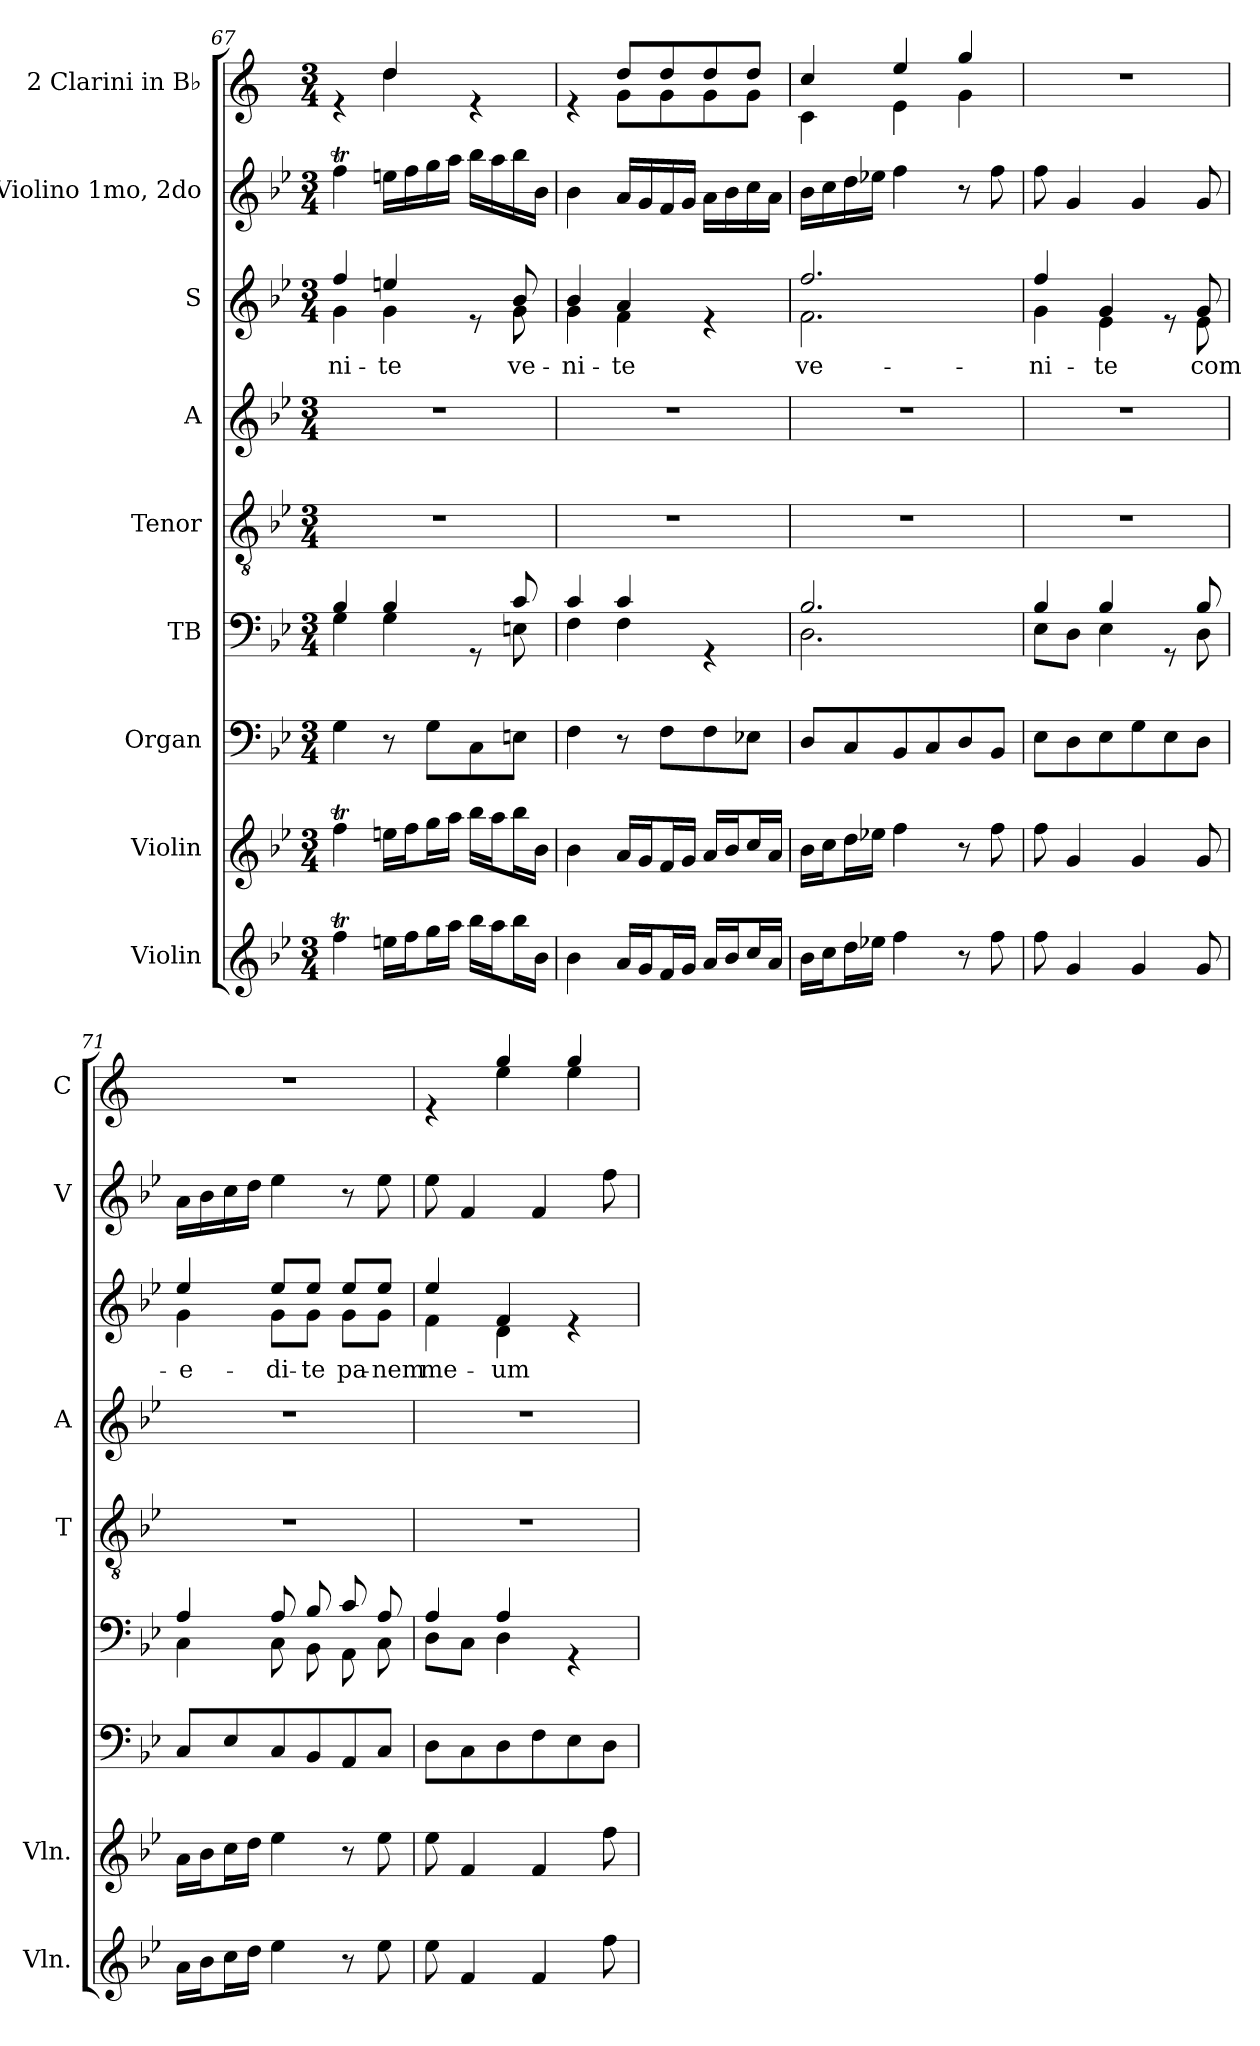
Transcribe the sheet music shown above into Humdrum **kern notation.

**kern	**kern	**kern	**kern	**kern	**kern	**kern	**text	**kern	**kern
*part9	*part8	*part7	*part6	*part5	*part4	*part3	*part3	*part2	*part1
*staff9	*staff8	*staff7	*staff6	*staff5	*staff4	*staff3	*staff3	*staff2	*staff1
*I"Violin	*I"Violin	*I"Organ	*I"TB	*I"Tenor	*I"A	*I"S	*	*I"Violino 1mo, 2do	*I"2 Clarini in B♭
*I'Vln.	*I'Vln.	*	*	*I'T	*I'A	*	*	*I'V	*I'C
*clefG2	*clefG2	*clefF4	*clefF4	*clefGv2	*clefG2	*clefG2	*	*clefG2	*clefG2
*	*	*	*	*	*	*	*	*	*ITrd1c2
*k[b-e-]	*k[b-e-]	*k[b-e-]	*k[b-e-]	*k[b-e-]	*k[b-e-]	*k[b-e-]	*	*k[b-e-]	*k[b-e-]
*M3/4	*M3/4	*M3/4	*M3/4	*M3/4	*M3/4	*M3/4	*	*M3/4	*M3/4
=67	=67	=67	=67	=67	=67	=67	=67	=67	=67
*	*	*	*^	*	*	*^	*	*	*
!	!	!	!	!	!	!	!	!	!LO:LY:b	!	!
*	*	*	*	*	*	*	*	*	*	*	*^
4ffT\	4ffT\	4G\	4B-/	4G\	2.r	2.r	4ff/	4g\	-ni-	4ffT\	4re	4ryy
!	!	!	!	!	!	!	!	!	!LO:LY:b	!	!	!
16een\LL	16een\LL	8r	4B-/	4G\	.	.	4een/	4g\	-te	16een\LL	4cc/	4cc\
16ff\J	16ff\J	.	.	.	.	.	.	.	.	16ff\	.	.
16gg\L	16gg\L	8G\L	.	.	.	.	.	.	.	16gg\	.	.
16aa\JJ	16aa\JJ	.	.	.	.	.	.	.	.	16aa\JJ	.	.
16bb-\LL	16bb-\LL	8C\	8rGG	8ryy	.	.	8re	8ryy	.	16bb-\LL	4re	4ryy
16aa\J	16aa\J	.	.	.	.	.	.	.	.	16aa\	.	.
!	!	!	!	!	!	!	!	!	!LO:LY:b	!	!	!
16bb-\L	16bb-\L	8En\J	8c/	8En\	.	.	8b-/	8g\	ve-	16bb-\	.	.
16b-\JJ	16b-\JJ	.	.	.	.	.	.	.	.	16b-\JJ	.	.
=68	=68	=68	=68	=68	=68	=68	=68	=68	=68	=68	=68	=68
!	!	!	!	!	!	!	!	!	!LO:LY:b	!	!	!
4b-\	4b-\	4F\	4c/	4F\	2.r	2.r	4b-/	4g\	-ni-	4b-\	4re	4ryy
!	!	!	!	!	!	!	!	!	!LO:LY:b	!	!	!
16a/LL	16a/LL	8r	4c/	4F\	.	.	4a/	4f\	-te	16a/LL	8cc/L	8f\L
16g/J	16g/J	.	.	.	.	.	.	.	.	16g/	.	.
16f/L	16f/L	8F\L	.	.	.	.	.	.	.	16f/	8cc/	8f\
16g/JJ	16g/JJ	.	.	.	.	.	.	.	.	16g/JJ	.	.
16a/LL	16a/LL	8F\	4rGG	4ryy	.	.	4re	4ryy	.	16a\LL	8cc/	8f\
16b-/J	16b-/J	.	.	.	.	.	.	.	.	16b-\	.	.
16cc/L	16cc/L	8E-X\J	.	.	.	.	.	.	.	16cc\	8cc/J	8f\J
16a/JJ	16a/JJ	.	.	.	.	.	.	.	.	16a\JJ	.	.
=69	=69	=69	=69	=69	=69	=69	=69	=69	=69	=69	=69	=69
!	!	!	!	!	!	!	!	!	!LO:LY:b	!	!	!
16b-\LL	16b-\LL	8D/L	2.B-/	2.D\	2.r	2.r	2.ff/	2.f\	ve-	16b-\LL	4b-/	4B-\
16cc\J	16cc\J	.	.	.	.	.	.	.	.	16cc\	.	.
16dd\L	16dd\L	8C/	.	.	.	.	.	.	.	16dd\	.	.
16ee-X\JJ	16ee-X\JJ	.	.	.	.	.	.	.	.	16ee-X\JJ	.	.
4ff\	4ff\	8BB-/	.	.	.	.	.	.	.	4ff\	4dd/	4d\
.	.	8C/	.	.	.	.	.	.	.	.	.	.
8r	8r	8D/	.	.	.	.	.	.	.	8r	4ff/	4f\
8ff\	8ff\	8BB-/J	.	.	.	.	.	.	.	8ff\	.	.
*	*	*	*	*	*	*	*	*	*	*	*v	*v
=70	=70	=70	=70	=70	=70	=70	=70	=70	=70	=70	=70
!	!	!	!	!	!	!	!	!	!LO:LY:b	!	!
8ff\	8ff\	8E-\L	4B-/	8E-\L	2.r	2.r	4ff/	4g\	ni-	8ff\	2.r
4g/	4g/	8D\	.	8D\J	.	.	.	.	.	4g/	.
!	!	!	!	!	!	!	!	!	!LO:LY:b	!	!
.	.	8E-\	4B-/	4E-\	.	.	4g/	4e-\	-te	.	.
4g/	4g/	8G\	.	.	.	.	.	.	.	4g/	.
.	.	8E-\	8rGG	8ryy	.	.	8re	8ryy	.	.	.
!	!	!	!	!	!	!	!	!	!LO:LY:b	!	!
8g/	8g/	8D\J	8B-/	8D\	.	.	8g/	8e-\	com-	8g/	.
!!LO:PB:g=z
=71	=71	=71	=71	=71	=71	=71	=71	=71	=71	=71	=71
!	!	!	!	!	!	!	!	!	!LO:LY:b	!	!
16a\LL	16a\LL	8C/L	4A/	4C\	2.r	2.r	4ee-/	4g\	-e-	16a\LL	2.r
16b-\J	16b-\J	.	.	.	.	.	.	.	.	16b-\	.
16cc\L	16cc\L	8E-/	.	.	.	.	.	.	.	16cc\	.
16dd\JJ	16dd\JJ	.	.	.	.	.	.	.	.	16dd\JJ	.
!	!	!	!	!	!	!	!	!	!LO:LY:b	!	!
4ee-\	4ee-\	8C/	8A/	8C\	.	.	8ee-/L	8g\L	-di-	4ee-\	.
!	!	!	!	!	!	!	!	!	!LO:LY:b	!	!
.	.	8BB-/	8B-/	8BB-\	.	.	8ee-/J	8g\J	-te	.	.
!	!	!	!	!	!	!	!	!	!LO:LY:b	!	!
8r	8r	8AA/	8c/	8AA\	.	.	8ee-/L	8g\L	pa-	8r	.
!	!	!	!	!	!	!	!	!	!LO:LY:b	!	!
8ee-\	8ee-\	8C/J	8A/	8C\	.	.	8ee-/J	8g\J	-nem	8ee-\	.
=72	=72	=72	=72	=72	=72	=72	=72	=72	=72	=72	=72
!	!	!	!	!	!	!	!	!	!LO:LY:b	!	!
*	*	*	*	*	*	*	*	*	*	*	*^
8ee-\	8ee-\	8D\L	4A/	8D\L	2.r	2.r	4ee-/	4f\	me-	8ee-\	4re	4ryy
4f/	4f/	8C\	.	8C\J	.	.	.	.	.	4f/	.	.
!	!	!	!	!	!	!	!	!	!LO:LY:b	!	!	!
.	.	8D\	4A/	4D\	.	.	4f/	4d\	-um	.	4ff/	4dd\
4f/	4f/	8F\	.	.	.	.	.	.	.	4f/	.	.
.	.	8E-\	4rGG	4ryy	.	.	4re	4ryy	.	.	4ff/	4dd\
8ff\	8ff\	8D\J	.	.	.	.	.	.	.	8ff\	.	.
*	*	*	*v	*v	*	*	*v	*v	*	*	*v	*v
=	=	=	=	=	=	=	=	=	=
*-	*-	*-	*-	*-	*-	*-	*-	*-	*-
